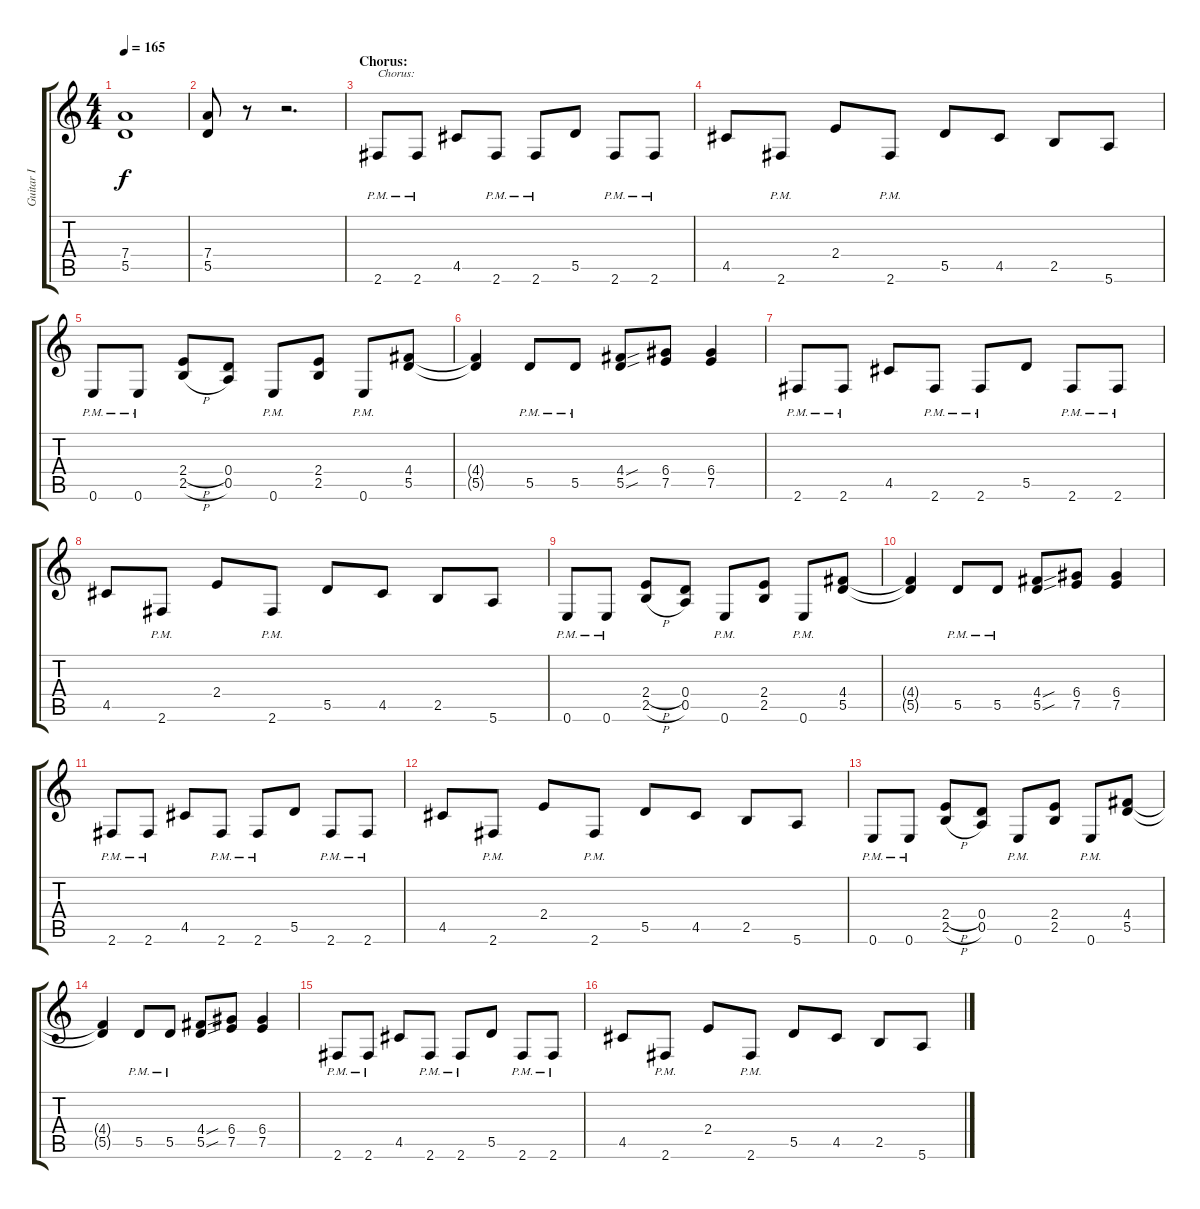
\track ("Guitar I" "Guitar I") {instrument distortionguitar}
\staff {score tabs}
\tuning (E4 B3 G3 D3 A2 E2) {hide}
\ts (4 4)
\tempo 165
\clef g2
\ks c
(7.4 5.5).1{dy f} |
(7.4 5.5).8 r.8 r.2{d} |
\section ("" "Chorus:")
2.6{pm}.8{txt "Chorus:"} 2.6{pm}.8 4.5.8 2.6{pm}.8 2.6{pm}.8 5.5.8 2.6{pm}.8 2.6{pm}.8 |
4.5.8 2.6{pm}.8 2.4.8 2.6{pm}.8 5.5.8 4.5.8 2.5.8 5.6.8 |
0.6{pm}.8 0.6{pm}.8 (2.4{h} 2.5{h}).8 (0.4 0.5).8 0.6{pm}.8 (2.4 2.5).8 0.6{pm}.8 (4.4 5.5).8 |
(4.4{t} 5.5{t}).4 5.5{pm}.8 5.5{pm}.8 (4.4{sou} 5.5{sou}).8 (6.4 7.5).8 (6.4 7.5).4 |
2.6{pm}.8 2.6{pm}.8 4.5.8 2.6{pm}.8 2.6{pm}.8 5.5.8 2.6{pm}.8 2.6{pm}.8 |
4.5.8 2.6{pm}.8 2.4.8 2.6{pm}.8 5.5.8 4.5.8 2.5.8 5.6.8 |
0.6{pm}.8 0.6{pm}.8 (2.4{h} 2.5{h}).8 (0.4 0.5).8 0.6{pm}.8 (2.4 2.5).8 0.6{pm}.8 (4.4 5.5).8 |
(4.4{t} 5.5{t}).4 5.5{pm}.8 5.5{pm}.8 (4.4{sou} 5.5{sou}).8 (6.4 7.5).8 (6.4 7.5).4 |
2.6{pm}.8 2.6{pm}.8 4.5.8 2.6{pm}.8 2.6{pm}.8 5.5.8 2.6{pm}.8 2.6{pm}.8 |
4.5.8 2.6{pm}.8 2.4.8 2.6{pm}.8 5.5.8 4.5.8 2.5.8 5.6.8 |
0.6{pm}.8 0.6{pm}.8 (2.4{h} 2.5{h}).8 (0.4 0.5).8 0.6{pm}.8 (2.4 2.5).8 0.6{pm}.8 (4.4 5.5).8 |
(4.4{t} 5.5{t}).4 5.5{pm}.8 5.5{pm}.8 (4.4{sou} 5.5{sou}).8 (6.4 7.5).8 (6.4 7.5).4 |
2.6{pm}.8 2.6{pm}.8 4.5.8 2.6{pm}.8 2.6{pm}.8 5.5.8 2.6{pm}.8 2.6{pm}.8 |
4.5.8 2.6{pm}.8 2.4.8 2.6{pm}.8 5.5.8 4.5.8 2.5.8 5.6.8
